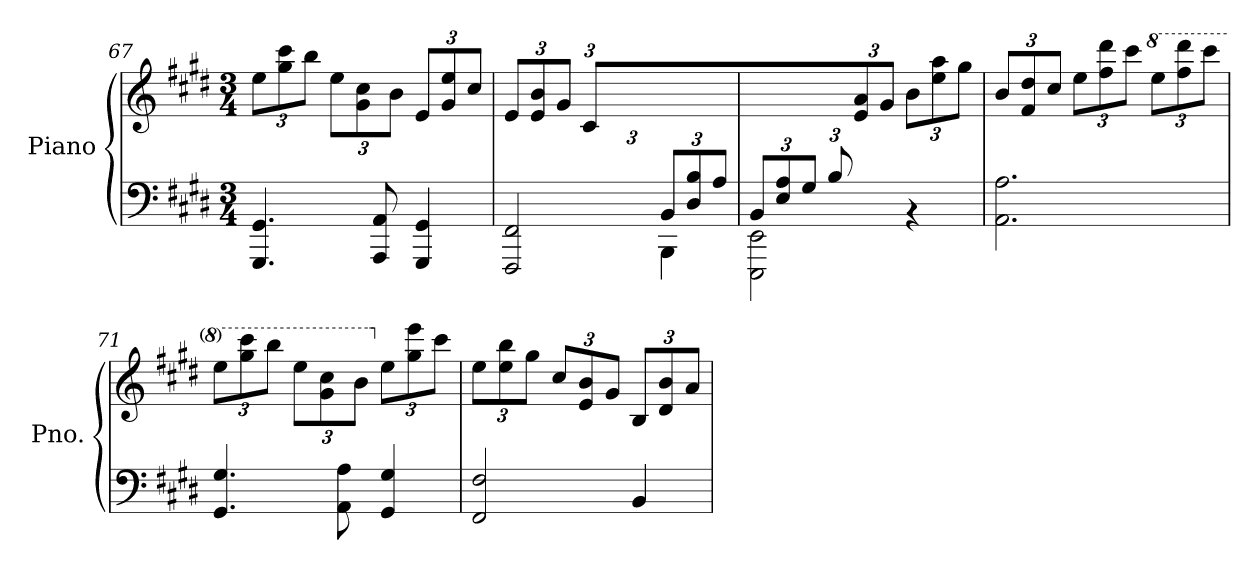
**kern	**kern
*part1	*part1
*staff2	*staff1
*I"Piano	*
*I'Pno.	*
*clefF4	*clefG2
*k[f#c#g#d#]	*k[f#c#g#d#]
*M3/4	*M3/4
*	*Xbrackettup
=67	=67
4.GGG#/ 4.GG#/	12ee\L
.	12gg#\ 12ccc#\
.	12bb\J
.	12ee\L
.	12g#\ 12cc#\
8AAA/ 8AA/	.
.	12b\J
4GGG#/ 4GG#/	12e/L
.	12g#/ 12ee/
.	12cc#/J
=68	=68
*^	*
*	*^	*
3ryy	2FFF#/ 2FF#/	2ryy	12e/L
.	.	.	12e/ 12b/
.	.	.	12g#/J
.	.	.	12c#/L
12E/ 12B/	.	.	6ryy
12G#/J	.	.	.
*	*Xbrackettup	*	*
4ryy	12BB/L	4BBB\	4ryy
.	12D#/ 12B/	.	.
.	12A/J	.	.
=69	=69	=69	=69
4ryy	12BB/L	2EEE\ 2EE\	4ryy
.	12E/ 12A/	.	.
.	12G#/J	.	.
12B/L	2ryy	.	12ryy
12%5ryy	.	.	12e/ 12a/
.	.	.	12g#/J
.	.	4rBB	12b\L
.	.	.	12ee\ 12aa\
.	.	.	12gg#\J
*v	*v	*v	*
!!LO:PB:g=z
=70	=70
2.AA\ 2.A\	12b/L
.	12f#/ 12dd#/
.	12cc#/J
.	12ee\L
.	12ff#\ 12ddd#\
.	12ccc#\J
*	*8va
.	12eee\L
.	12fff#\ 12dddd#\
.	12cccc#\J
=71	=71
4.GG#/ 4.G#/	12eee\L
.	12ggg#\ 12cccc#\
.	12bbb\J
.	12eee\L
.	12gg#\ 12ccc#\
8AA\ 8A\	.
.	12bb\J
*	*X8va
4GG#/ 4G#/	12ee\L
.	12gg#\ 12eee\
.	12ccc#\J
=72	=72
2FF#/ 2F#/	12ee\L
.	12ee\ 12bb\
.	12gg#\J
.	12cc#/L
.	12e/ 12b/
.	12g#/J
4BB/	12B/L
.	12d#/ 12b/
.	12a/J
=	=
*-	*-
